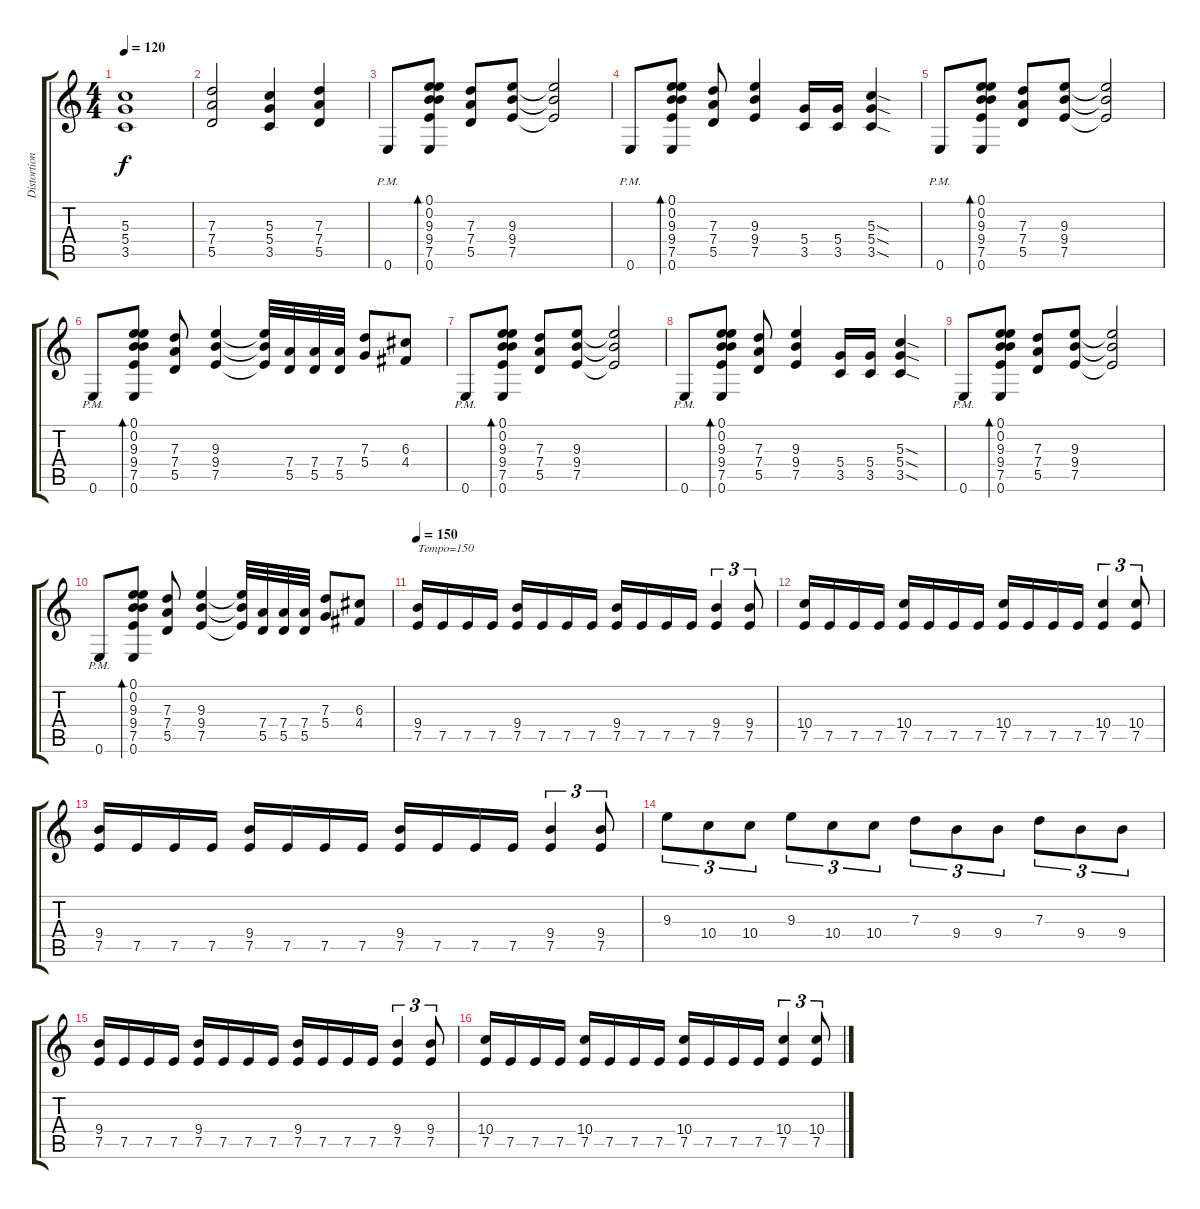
\track ("Distortion Guitar 1" "Distortion") {instrument distortionguitar}
\staff {score tabs}
\tuning (E4 B3 G3 D3 A2 E2) {hide}
\ts (4 4)
\tempo 120
\clef g2
\ks c
(5.3 5.4 3.5).1{dy f} |
(7.3 7.4 5.5).2 (5.3 5.4 3.5).4 (7.3 7.4 5.5).4 |
0.6{pm}.8 (0.1 0.2 9.3 9.4 7.5 0.6).8{bd 60} (7.3 7.4 5.5).8 (9.3 9.4 7.5).8 (9.3{t} 9.4{t} 7.5{t}).2 |
0.6{pm}.8 (0.1 0.2 9.3 9.4 7.5 0.6).8{bd 60} (7.3 7.4 5.5).8 (9.3 9.4 7.5).4 (5.4 3.5).16 (5.4 3.5).16 (5.3{sod} 5.4{sod} 3.5{sod}).4 |
0.6{pm}.8 (0.1 0.2 9.3 9.4 7.5 0.6).8{bd 60} (7.3 7.4 5.5).8 (9.3 9.4 7.5).8 (9.3{t} 9.4{t} 7.5{t}).2 |
0.6{pm}.8 (0.1 0.2 9.3 9.4 7.5 0.6).8{bd 60} (7.3 7.4 5.5).8 (9.3 9.4 7.5).4 (9.3{t} 9.4{t} 7.5{t}).32 (7.4 5.5).32 (7.4 5.5).32 (7.4 5.5).32 (7.3 5.4).8 (6.3 4.4).8 |
0.6{pm}.8 (0.1 0.2 9.3 9.4 7.5 0.6).8{bd 60} (7.3 7.4 5.5).8 (9.3 9.4 7.5).8 (9.3{t} 9.4{t} 7.5{t}).2 |
0.6{pm}.8 (0.1 0.2 9.3 9.4 7.5 0.6).8{bd 60} (7.3 7.4 5.5).8 (9.3 9.4 7.5).4 (5.4 3.5).16 (5.4 3.5).16 (5.3{sod} 5.4{sod} 3.5{sod}).4 |
0.6{pm}.8 (0.1 0.2 9.3 9.4 7.5 0.6).8{bd 60} (7.3 7.4 5.5).8 (9.3 9.4 7.5).8 (9.3{t} 9.4{t} 7.5{t}).2 |
0.6{pm}.8 (0.1 0.2 9.3 9.4 7.5 0.6).8{bd 60} (7.3 7.4 5.5).8 (9.3 9.4 7.5).4 (9.3{t} 9.4{t} 7.5{t}).32 (7.4 5.5).32 (7.4 5.5).32 (7.4 5.5).32 (7.3 5.4).8 (6.3 4.4).8 |
\tempo 150
(9.4 7.5).16{txt "Tempo=150" volume 13} 7.5.16 7.5.16 7.5.16 (9.4 7.5).16 7.5.16 7.5.16 7.5.16 (9.4 7.5).16 7.5.16 7.5.16 7.5.16 (9.4 7.5).4{tu (3 2)} (9.4 7.5).8{tu (3 2)} |
(10.4 7.5).16 7.5.16 7.5.16 7.5.16 (10.4 7.5).16 7.5.16 7.5.16 7.5.16 (10.4 7.5).16 7.5.16 7.5.16 7.5.16 (10.4 7.5).4{tu (3 2)} (10.4 7.5).8{tu (3 2)} |
(9.4 7.5).16 7.5.16 7.5.16 7.5.16 (9.4 7.5).16 7.5.16 7.5.16 7.5.16 (9.4 7.5).16 7.5.16 7.5.16 7.5.16 (9.4 7.5).4{tu (3 2)} (9.4 7.5).8{tu (3 2)} |
9.3.8{tu (3 2)} 10.4.8{tu (3 2)} 10.4.8{tu (3 2)} 9.3.8{tu (3 2)} 10.4.8{tu (3 2)} 10.4.8{tu (3 2)} 7.3.8{tu (3 2)} 9.4.8{tu (3 2)} 9.4.8{tu (3 2)} 7.3.8{tu (3 2)} 9.4.8{tu (3 2)} 9.4.8{tu (3 2)} |
(9.4 7.5).16 7.5.16 7.5.16 7.5.16 (9.4 7.5).16 7.5.16 7.5.16 7.5.16 (9.4 7.5).16 7.5.16 7.5.16 7.5.16 (9.4 7.5).4{tu (3 2)} (9.4 7.5).8{tu (3 2)} |
(10.4 7.5).16 7.5.16 7.5.16 7.5.16 (10.4 7.5).16 7.5.16 7.5.16 7.5.16 (10.4 7.5).16 7.5.16 7.5.16 7.5.16 (10.4 7.5).4{tu (3 2)} (10.4 7.5).8{tu (3 2)}
